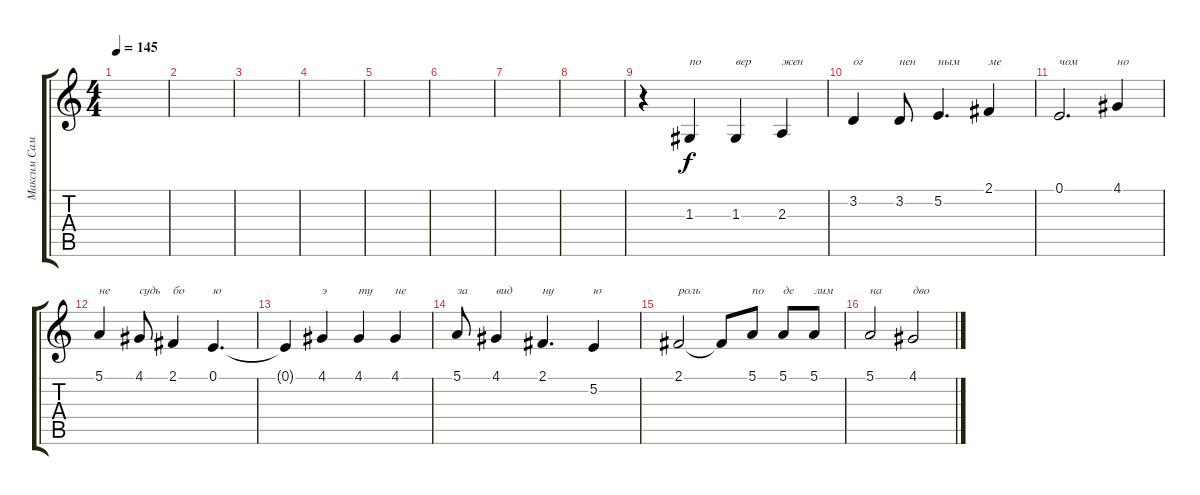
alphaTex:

\track ("Максим Самосват" "Максим Сам") {instrument bassoon}
\staff {score tabs}
\tuning (E4 B3 G3 D3 A2 E2) {hide}
\ts (4 4)
\tempo 145
\clef g2
\ks c
|
|
|
|
|
|
|
|
r.4 1.3.4{txt "по"} 1.3.4{txt "вер"} 2.3.4{txt "жен"} |
3.2.4{txt "ог"} 3.2.8{txt "нен"} 5.2.4{d txt "ным"} 2.1.4{txt "ме"} |
0.1.2{d txt "чом"} 4.1.4{txt "но"} |
5.1.4{txt "не"} 4.1.8{txt "судь"} 2.1.4{txt "бо"} 0.1.4{d txt "ю"} |
0.1{t}.4 4.1.4{txt "э"} 4.1.4{txt "ту"} 4.1.4{txt "не"} |
5.1.8{txt "за"} 4.1.4{txt "вид"} 2.1.4{d txt "ну"} 5.2.4{txt "ю"} |
2.1.2{txt "роль "} 2.1{t}.8 5.1.8{txt "по"} 5.1.8{txt "де"} 5.1.8{txt "лим"} |
5.1.2{txt "на"} 4.1.2{txt "дво"}
